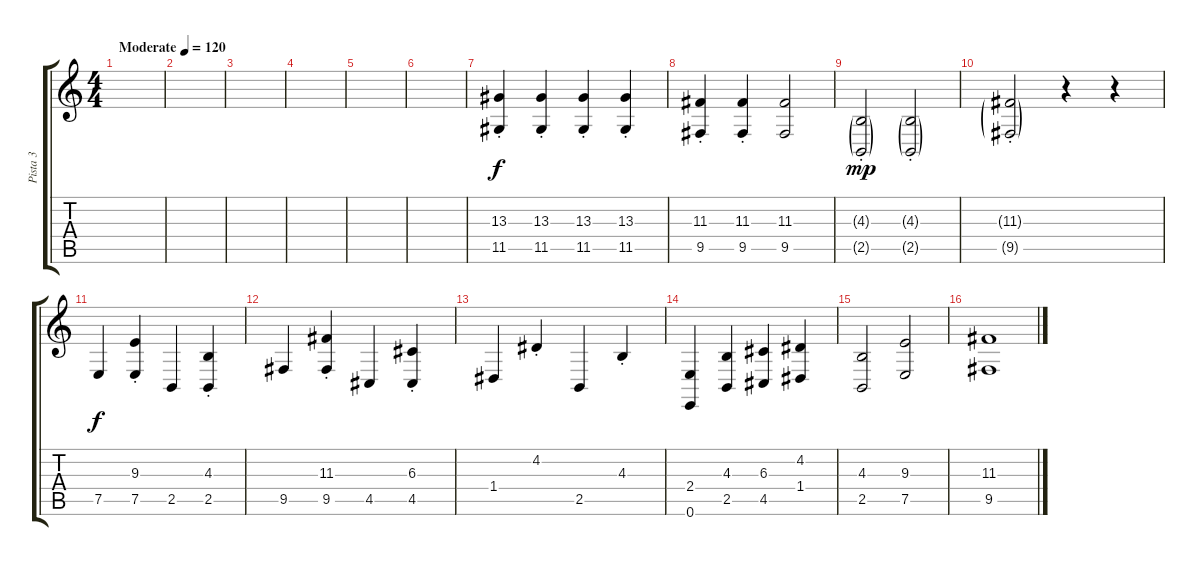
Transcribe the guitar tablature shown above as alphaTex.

\track ("Pista 3" "Pista 3") {instrument tangoaccordion}
\staff {score tabs}
\tuning (E4 B3 G3 D3 A2 E2) {hide}
\ts (4 4)
\tempo (120 "Moderate")
\clef g2
\ks c
|
|
|
|
|
|
(13.3{st} 11.5{st}).4 (13.3{st} 11.5{st}).4 (13.3{st} 11.5{st}).4 (13.3{st} 11.5{st}).4 |
(11.3{st} 9.5{st}).4 (11.3{st} 9.5{st}).4 (11.3 9.5).2 |
(4.3{g st} 2.5{g st}).2{dy mp} (4.3{g st} 2.5{g st}).2 |
(11.3{g st} 9.5{g st}).2 r.4 r.4 |
7.5.4{dy f} (9.3{st} 7.5{st}).4 2.5.4 (4.3{st} 2.5{st}).4 |
9.5.4 (11.3{st} 9.5{st}).4 4.5.4 (6.3{st} 4.5{st}).4 |
1.4.4 4.2{st}.4 2.5.4 4.3{st}.4 |
(2.4 0.6).4 (4.3 2.5).4 (6.3 4.5).4 (4.2 1.4).4 |
(4.3 2.5).2 (9.3 7.5).2 |
(11.3 9.5).1
